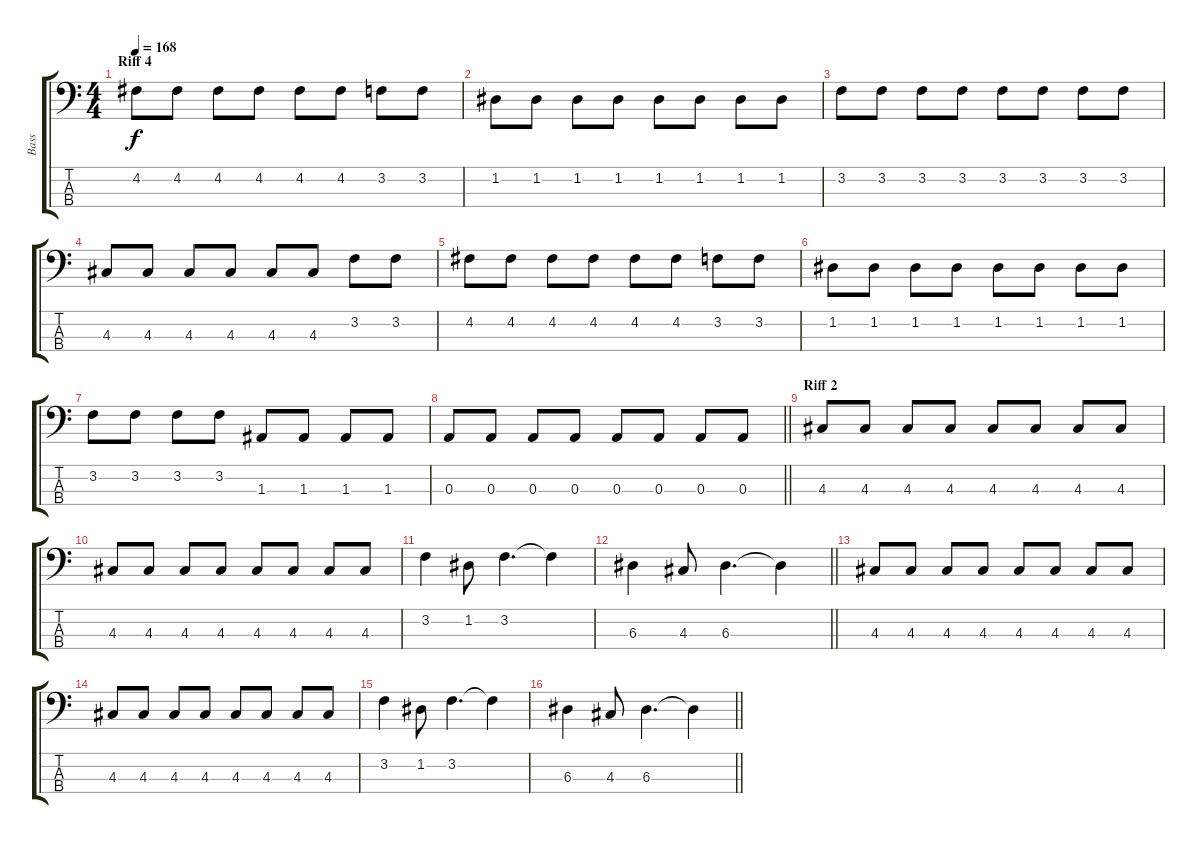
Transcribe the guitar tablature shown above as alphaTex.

\track ("Bass" "Bass") {instrument electricbasspick}
\staff {score tabs}
\tuning (G2 D2 A1 E1) {hide}
\ts (4 4)
\section ("" "Riff 4")
\tempo 168
\clef f4
\ks c
4.2.8{dy f} 4.2.8 4.2.8 4.2.8 4.2.8 4.2.8 3.2.8 3.2.8 |
1.2.8 1.2.8 1.2.8 1.2.8 1.2.8 1.2.8 1.2.8 1.2.8 |
3.2.8 3.2.8 3.2.8 3.2.8 3.2.8 3.2.8 3.2.8 3.2.8 |
4.3.8 4.3.8 4.3.8 4.3.8 4.3.8 4.3.8 3.2.8 3.2.8 |
4.2.8 4.2.8 4.2.8 4.2.8 4.2.8 4.2.8 3.2.8 3.2.8 |
1.2.8 1.2.8 1.2.8 1.2.8 1.2.8 1.2.8 1.2.8 1.2.8 |
3.2.8 3.2.8 3.2.8 3.2.8 1.3.8 1.3.8 1.3.8 1.3.8 |
\barLineRight lightlight
0.3.8 0.3.8 0.3.8 0.3.8 0.3.8 0.3.8 0.3.8 0.3.8 |
\section ("" "Riff 2")
4.3.8 4.3.8 4.3.8 4.3.8 4.3.8 4.3.8 4.3.8 4.3.8 |
4.3.8 4.3.8 4.3.8 4.3.8 4.3.8 4.3.8 4.3.8 4.3.8 |
3.2.4 1.2.8 3.2.4{d} 3.2{t}.4 |
\barLineRight lightlight
6.3.4 4.3.8 6.3.4{d} 6.3{t}.4 |
4.3.8 4.3.8 4.3.8 4.3.8 4.3.8 4.3.8 4.3.8 4.3.8 |
4.3.8 4.3.8 4.3.8 4.3.8 4.3.8 4.3.8 4.3.8 4.3.8 |
3.2.4 1.2.8 3.2.4{d} 3.2{t}.4 |
\barLineRight lightlight
6.3.4 4.3.8 6.3.4{d} 6.3{t}.4
